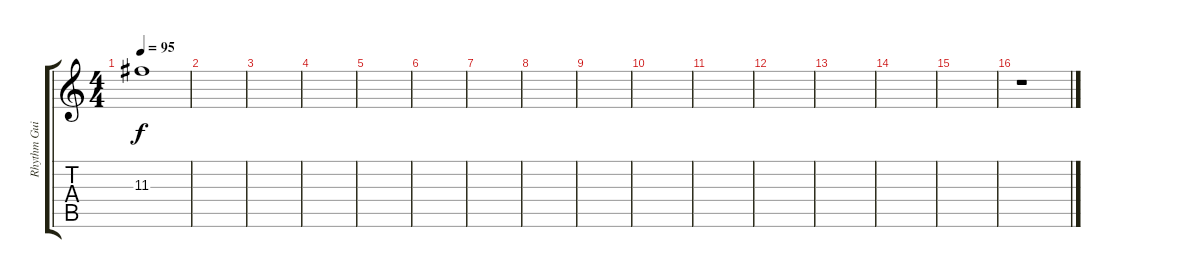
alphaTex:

\track ("Rhythm Guitar" "Rhythm Gui") {instrument electricguitarjazz}
\staff {score tabs}
\tuning (E4 B3 G3 D3 A2 E2) {hide}
\ts (4 4)
\tempo 95
\clef g2
\ks c
11.3.1{dy f} |
|
|
|
|
|
|
|
|
|
|
|
|
|
|
r.1
